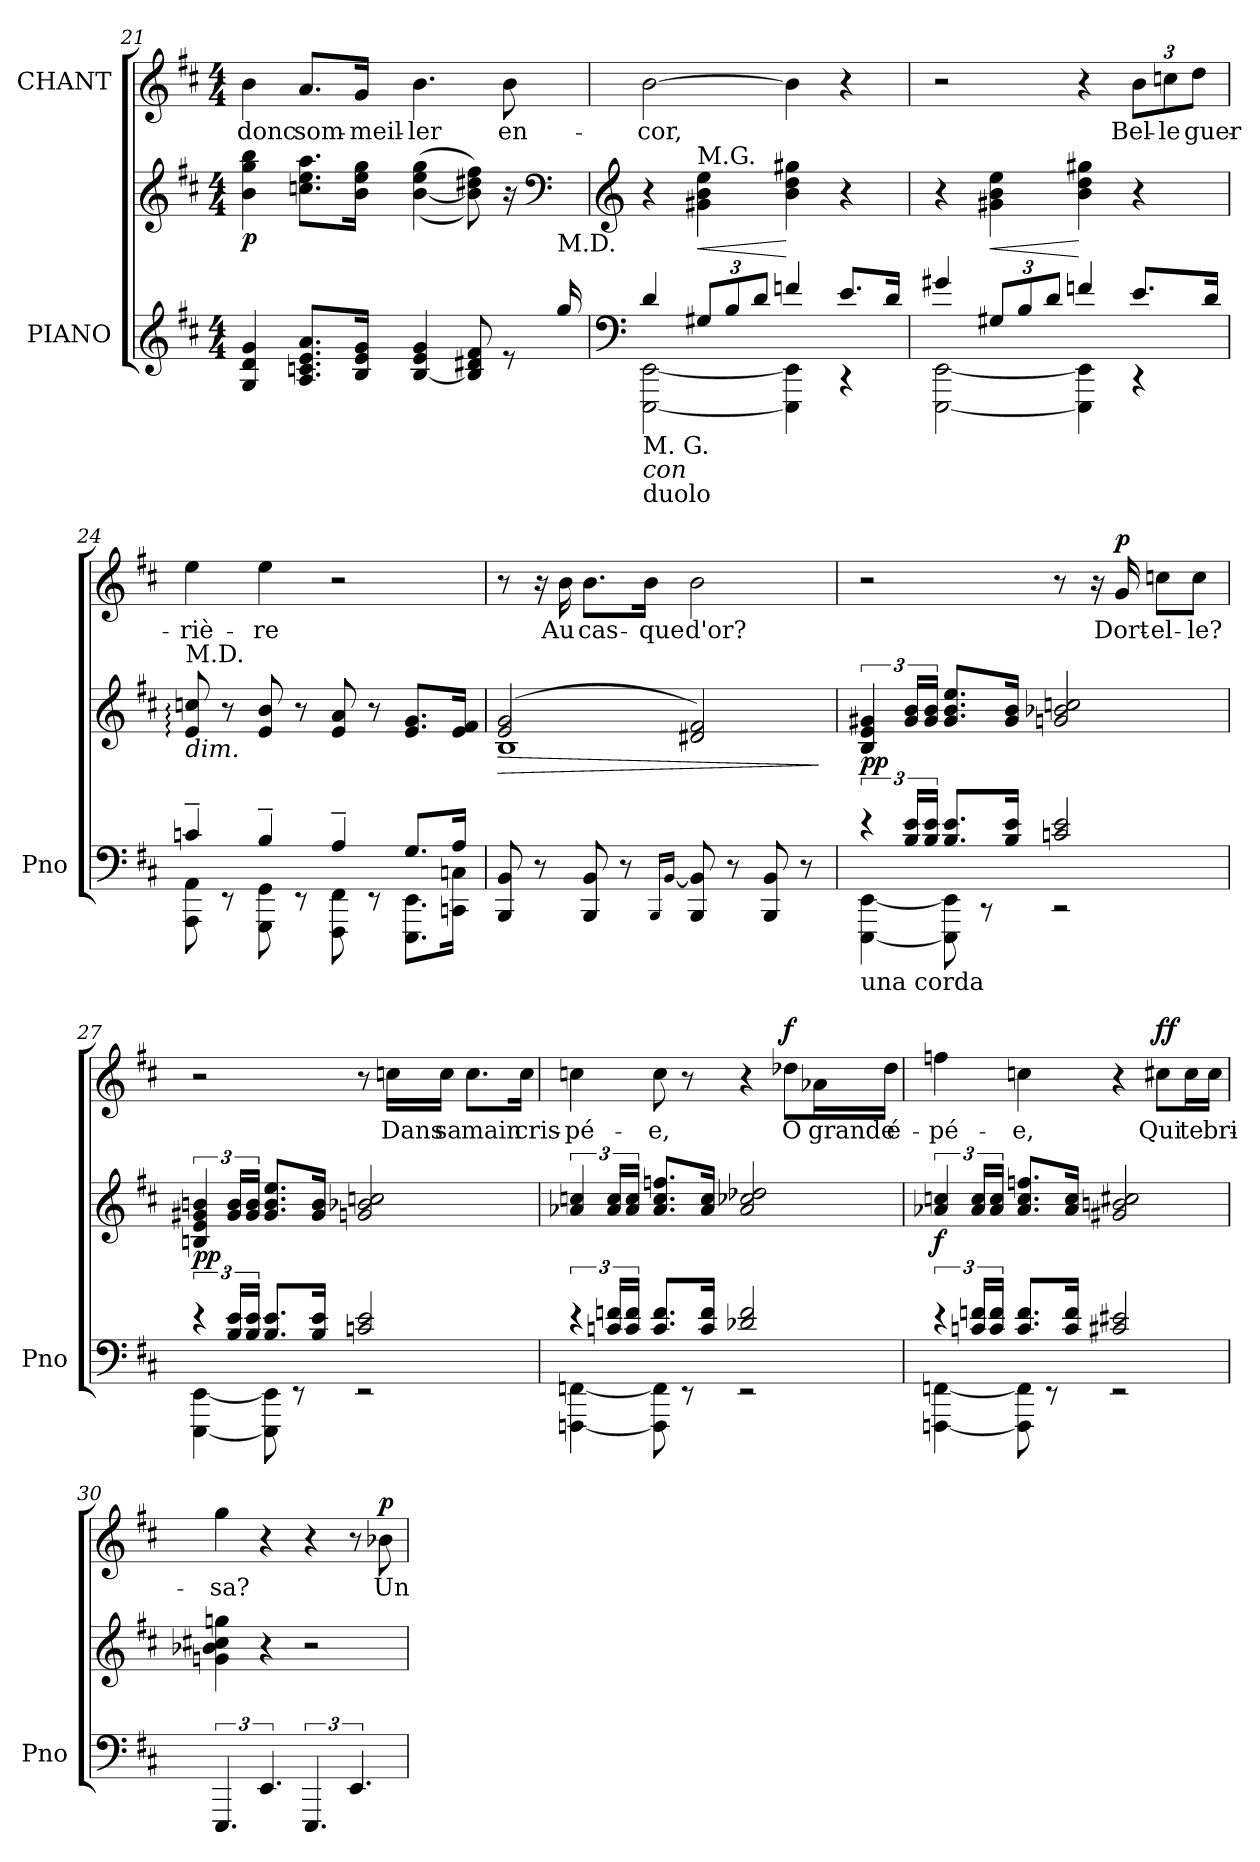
**kern	**kern	**dynam	**kern	**text	**dynam
*part2	*part2	*part2	*part1	*part1	*part1
*staff3	*staff2	*staff2/3	*staff1	*staff1	*staff1
*I"PIANO	*	*	*I"CHANT	*	*
*I'Pno	*	*	*	*	*
*clefG2	*clefG2	*	*clefG2	*	*
*k[f#c#]	*k[f#c#]	*	*k[f#c#]	*	*
*M4/4	*M4/4	*	*M4/4	*	*
=21	=21	=21	=21	=21	=21
*^	*	*	*	*	*
!	!	!	!LO:DY:b	!	!LO:LY:b	!
2...ryy	4G/ 4d/ 4g/	4b\ 4gg\ 4bb\	p	4b\	donc	.
!	!	!	!	!	!LO:LY:b	!
.	8.A/ 8.cn/ 8.e/ 8.a/L	8.ccn\ 8.ee\ 8.aa\L	.	8.a/L	som-	.
!	!	!	!	!	!LO:LY:b	!
.	16B/ 16e/ 16g/Jk	16b\ 16ee\ 16gg\Jk	.	16g/Jk	-meil-	.
!	!	!	!	!	!LO:LY:b	!
.	[4B/ 4e/ 4g/	(>(>[4b\ 4ee\ 4gg\	.	4.b\	-ler	.
.	8B/] 8d#X/ 8f#/	8b\] 8dd#X\ 8ff#\))	.	.	.	.
!	!	!	!	!	!LO:LY:b	!
.	8r	16r	.	8b\	en-	.
*	*	*clefF4	*	*	*	*
!	!	!LO:TX:b:t=M.D.	!	!	!	!
16gg/	.	16ryy	.	.	.	.
!!LO:LB:g=z
=22	=22	=22	=22	=22	=22	=22
*clefF4	*	*clefG2	*	*	*	*
!LO:TX:b:t=M. G.	!	!	!	!	!	!
!LO:TX:b:i:t=con	!	!	!	!	!	!
!LO:TX:b:t=duolo	!	!	!	!	!	!
!	!	!	!	!	!LO:LY:b	!
4d/	[2EEE\ [2EE\	4r	.	[2b\	-cor,	.
!	!	!LO:TX:a:t=M.G.	!	!	!	!
!	!	!	!LO:HP:b	!	!	!
12G#X/L	.	4g#X\ 4b\ 4ee\	<	.	.	.
12B/	.	.	.	.	.	.
12d/J	.	.	.	.	.	.
4fn/	4EEE\] 4EE\]	4b\ 4dd\ 4gg#X\	[	4b\]	.	.
8.e/L	4r	4r	.	4r	.	.
16d/Jk	.	.	.	.	.	.
=23	=23	=23	=23	=23	=23	=23
4g#X/	[2EEE\ [2EE\	4r	.	2r	.	.
!	!	!	!LO:HP:b	!	!	!
12G#X/L	.	4g#X\ 4b\ 4ee\	<	.	.	.
12B/	.	.	.	.	.	.
12d/J	.	.	.	.	.	.
4fn/	4EEE\] 4EE\]	4b\ 4dd\ 4gg#X\	[	4r	.	.
!	!	!	!	!	!LO:LY:b	!
8.e/L	4r	4r	.	12b\L	Bel-	.
!	!	!	!	!	!LO:LY:b	!
.	.	.	.	12ccn\	-le	.
!	!	!	!	!	!LO:LY:b	!
.	.	.	.	12dd\J	guer-	.
16d/Jk	.	.	.	.	.	.
=24	=24	=24	=24	=24	=24	=24
!	!	!LO:TX:a:t=M.D.	!	!	!	!
!	!	!LO:TX:b:i:t=dim.	!	!	!	!
!	!	!	!	!	!LO:LY:b	!
4cn~/	8AAA\ 8AA\	8e/: 8ccn/:	.	4ee\	-riè-	.
.	8r	8r	.	.	.	.
!	!	!	!	!	!LO:LY:b	!
4B~/	8GGG\ 8GG\	8e/ 8b/	.	4ee\	-re	.
.	8r	8r	.	.	.	.
4A~/	8FFF#\ 8FF#\	8e/ 8a/	.	2r	.	.
.	8r	8r	.	.	.	.
8.G/L	8.EEE\ 8.EE\L	8.e/ 8.g/L	.	.	.	.
16A/Jk	16CCn\ 16Cn\Jk	16e/ 16f#/Jk	.	.	.	.
=25	=25	=25	=25	=25	=25	=25
!	!	!	!LO:HP:b	!	!	!
*v	*v	*^	*	*	*	*
8BBB/ 8BB/	(2e/ 2g/	1B	>	8r	.	.
8r	.	.	.	16r	.	.
!	!	!	!	!	!LO:LY:b	!
.	.	.	.	16b\	Au	.
!	!	!	!	!	!LO:LY:b	!
8BBB/ 8BB/	.	.	.	8.b\L	cas-	.
8r	.	.	.	.	.	.
!	!	!	!	!	!LO:LY:b	!
.	.	.	.	16b\Jk	-que	.
16qBBB/LL	.	.	.	.	.	.
[>16qBB/JJ	.	.	.	.	.	.
!	!	!	!	!	!LO:LY:b	!
8BBB/ 8BB/]	2d#X/ 2f#/)	.	.	2b\	d'or?	.
8r	.	.	.	.	.	.
8BBB/ 8BB/	.	.	.	.	.	.
8r	.	.	.	.	.	.
*	*v	*v	*	*	*	*
.	.	]	.	.	.
!!LO:PB:g=z
=26	=26	=26	=26	=26	=26
*^	*	*	*	*	*
!LO:TX:b:t=una corda	!	!	!	!	!	!
!	!	!	!LO:DY:b	!	!	!
6r	[4EEE\ [4EE\	6B/ 6e/ 6g#X/	pp	2r	.	.
24B/ 24e/LL	.	24g#/ 24b/LL	.	.	.	.
24B/ 24e/JJ	.	24g#/ 24b/JJ	.	.	.	.
8.B/ 8.e/L	8EEE\] 8EE\]	8.g#/ 8.b/ 8.ee/L	.	.	.	.
.	8r	.	.	.	.	.
16B/ 16e/Jk	.	16g#/ 16b/Jk	.	.	.	.
2cn/ 2e/	2r	2gn/ 2b-X/ 2ccn/	.	8r	.	.
.	.	.	.	16r	.	.
!	!	!	!	!	!LO:LY:b	!LO:DY:a
.	.	.	.	16g/	Dort-	p
!	!	!	!	!	!LO:LY:b	!
.	.	.	.	8ccn\L	-el-	.
!	!	!	!	!	!LO:LY:b	!
.	.	.	.	8cc\J	-le?	.
=27	=27	=27	=27	=27	=27	=27
!	!	!	!LO:DY:b	!	!	!
6r	[4EEE\ [4EE\	6Bn/ 6e/ 6g#X/ 6bn/	pp	2r	.	.
24B/ 24e/LL	.	24g#/ 24b/LL	.	.	.	.
24B/ 24e/JJ	.	24g#/ 24b/JJ	.	.	.	.
8.B/ 8.e/L	8EEE\] 8EE\]	8.g#/ 8.b/ 8.ee/L	.	.	.	.
.	8r	.	.	.	.	.
16B/ 16e/Jk	.	16g#/ 16b/Jk	.	.	.	.
2cn/ 2e/	2r	2gn/ 2b-X/ 2ccn/	.	8r	.	.
!	!	!	!	!	!LO:LY:b	!
.	.	.	.	16ccn\LL	Dans	.
!	!	!	!	!	!LO:LY:b	!
.	.	.	.	16cc\JJ	sa	.
!	!	!	!	!	!LO:LY:b	!
.	.	.	.	8.cc\L	main	.
!	!	!	!	!	!LO:LY:b	!
.	.	.	.	16cc\Jk	cris-	.
=28	=28	=28	=28	=28	=28	=28
!	!	!	!LO:DY:b	!	!LO:LY:b	!
!	!	!	!LO:DY:n=1:b	!	!	!
6r	[4FFFn\ [4FFn\	6a-X/ 6ccn/	other-dynamics f	4ccn\	-pé-	.
24cn/ 24fn/LL	.	24a-/ 24cc/LL	.	.	.	.
24c/ 24f/JJ	.	24a-/ 24cc/JJ	.	.	.	.
!	!	!	!	!	!LO:LY:b	!
8.c/ 8.f/L	8FFF\] 8FF\]	8.a-/ 8.cc/ 8.ffn/L	.	8cc\	-e,	.
.	8r	.	.	8r	.	.
16c/ 16f/Jk	.	16a-/ 16cc/Jk	.	.	.	.
2d-X/ 2f/	2r	2a-/ 2cc-X/ 2dd-X/	.	4r	.	.
!	!	!	!	!	!LO:LY:b	!LO:DY:a
.	.	.	.	8dd-X\L	O	f
!	!	!	!	!	!LO:LY:b	!
.	.	.	.	16a-X\L	grande	.
!	!	!	!	!	!LO:LY:b	!
.	.	.	.	16dd-\JJ	é-	.
!!LO:LB:g=z
=29	=29	=29	=29	=29	=29	=29
!	!	!	!LO:DY:b	!	!LO:LY:b	!
6r	[4FFFn\ [4FFn\	6a-X/ 6ccn/	f	4ffn\	-pé-	.
24cn/ 24fn/LL	.	24a-/ 24cc/LL	.	.	.	.
24c/ 24f/JJ	.	24a-/ 24cc/JJ	.	.	.	.
!	!	!	!	!	!LO:LY:b	!
8.c/ 8.f/L	8FFF\] 8FF\]	8.a-/ 8.cc/ 8.ffn/L	.	4ccn\	-e,	.
.	8r	.	.	.	.	.
16c/ 16f/Jk	.	16a-/ 16cc/Jk	.	.	.	.
2c#X/ 2e#X/	2r	2g#X/ 2bn/ 2cc#X/	.	4r	.	.
!	!	!	!	!	!LO:LY:b	!LO:DY:a
.	.	.	.	8cc#X\L	Qui	ff
!	!	!	!	!	!LO:LY:b	!
.	.	.	.	16cc#\L	te	.
!	!	!	!	!	!LO:LY:b	!
.	.	.	.	16cc#\JJ	bri-	.
*v	*v	*	*	*	*	*
=30	=30	=30	=30	=30	=30
!	!	!LO:DY:a=2	!	!LO:LY:b	!
!	!	!LO:DY:n=1:b	!	!	!
6.EEE/	4gn\ 4b-X\ 4cc#X\ 4ggn\	p ff	4gg\	-sa?	.
6.EE/	4r	.	4r	.	.
6.EEE/	2r	.	4r	.	.
6.EE/	.	.	8r	.	.
!	!	!	!	!LO:LY:b	!LO:DY:a
.	.	.	8b-X\	Un	p
=	=	=	=	=	=
*-	*-	*-	*-	*-	*-
